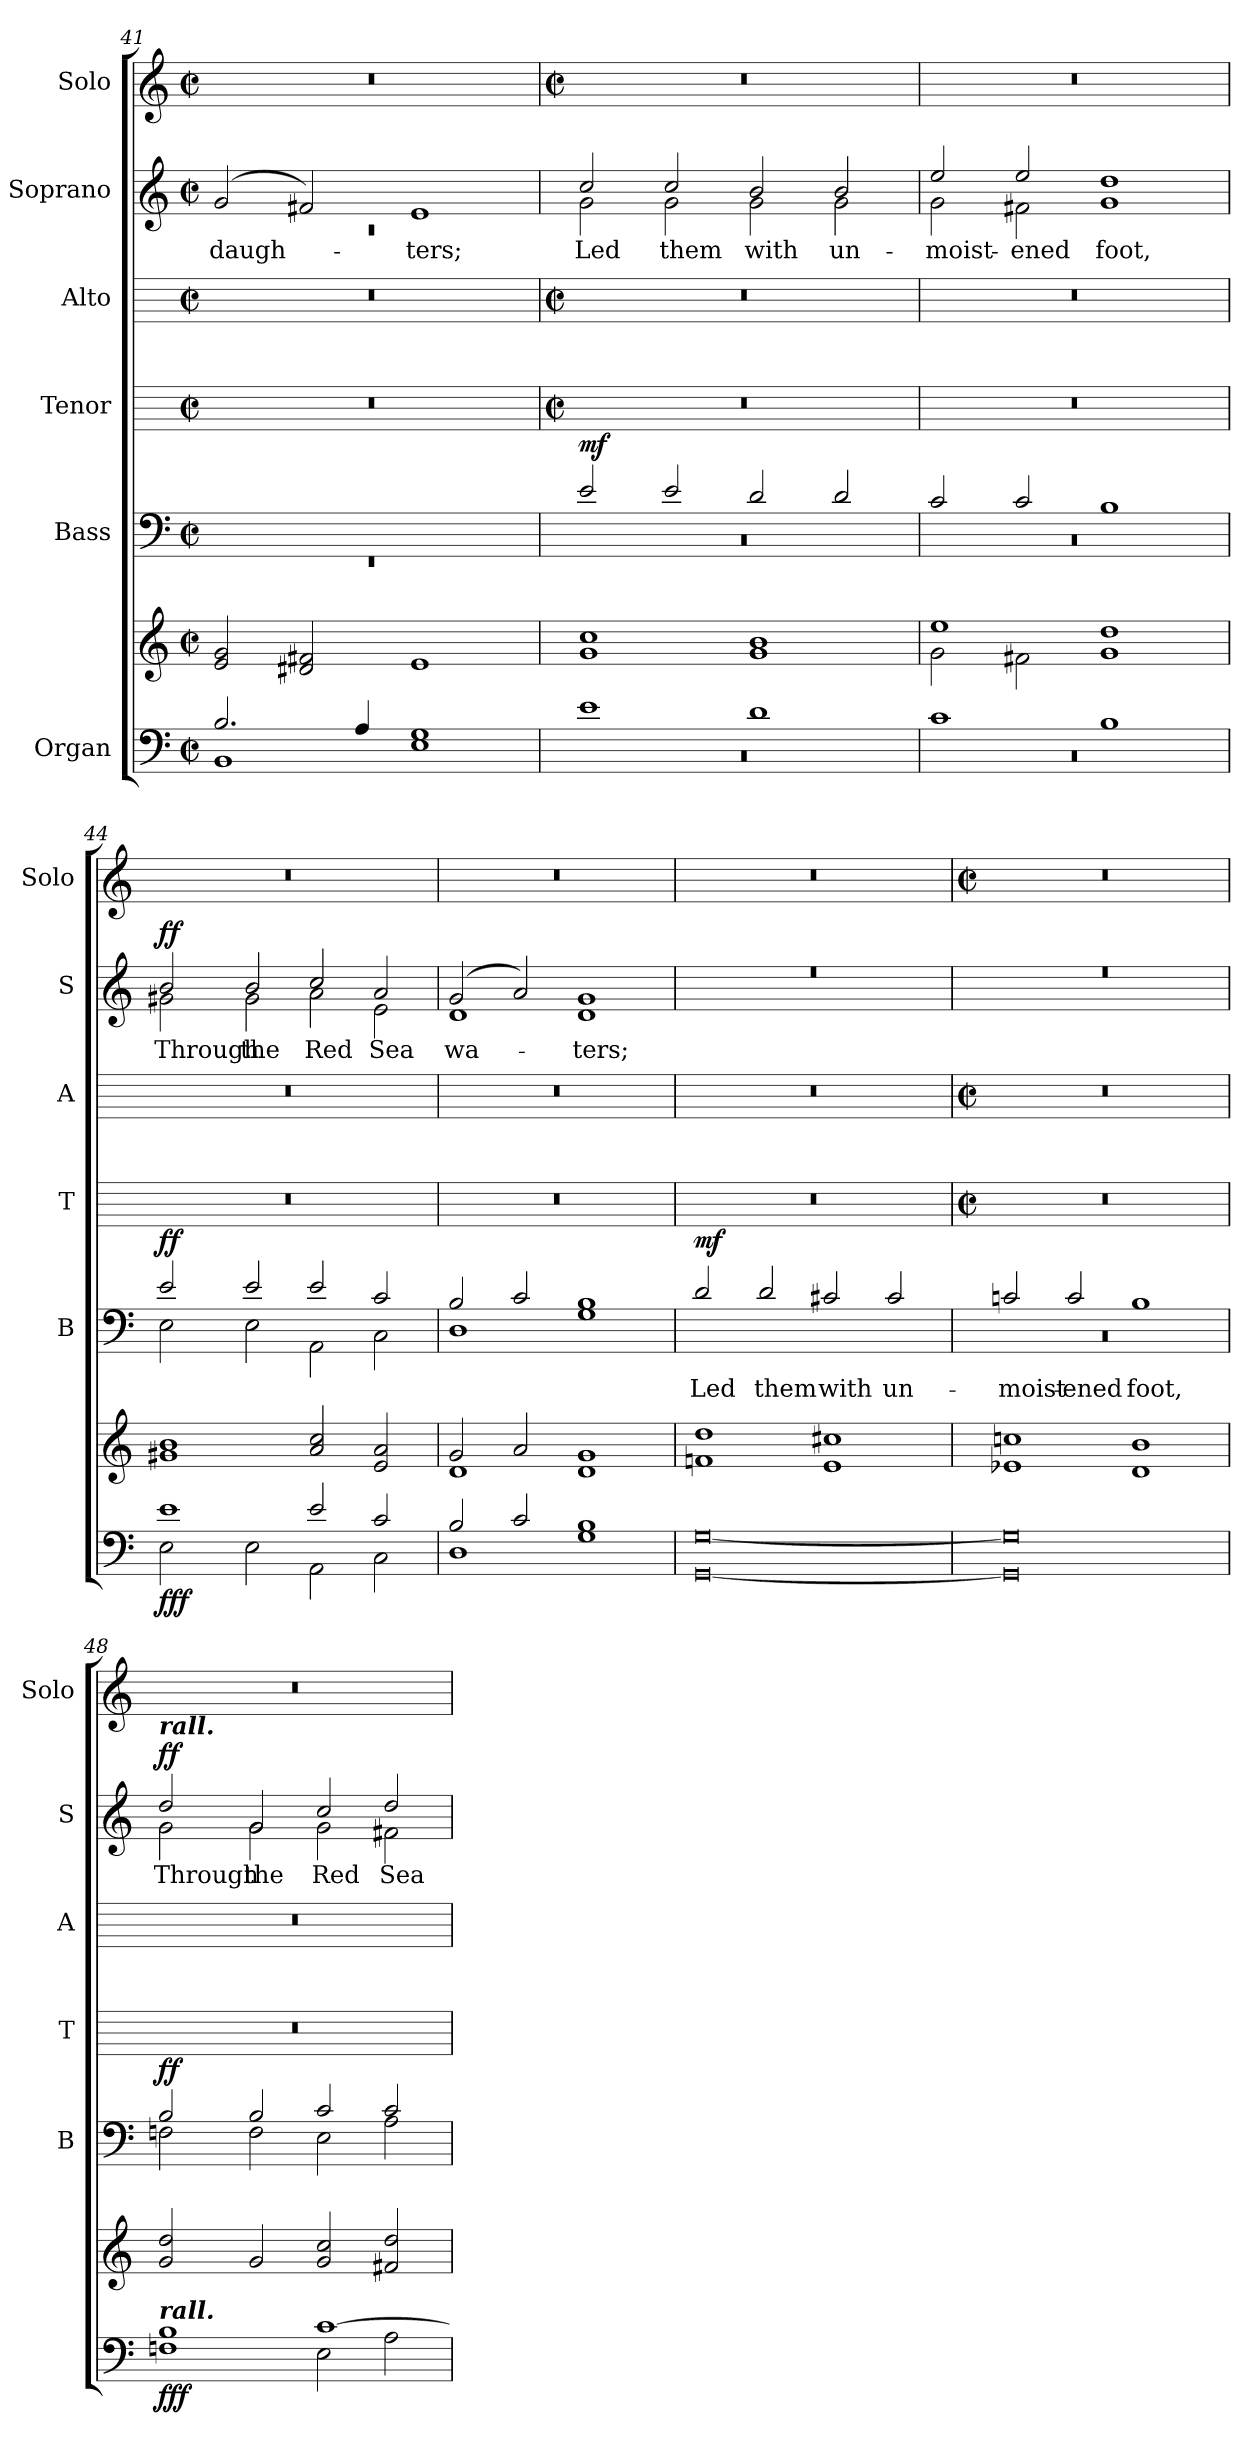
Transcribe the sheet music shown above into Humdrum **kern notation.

**kern	**kern	**dynam	**kern	**text	**dynam	**kern	**kern	**kern	**text	**dynam	**kern
*part6	*part6	*part6	*part5	*part5	*part5	*part4	*part3	*part2	*part2	*part2	*part1
*staff7	*staff6	*staff6/7	*staff5	*staff5	*staff5	*staff4	*staff3	*staff2	*staff2	*staff2	*staff1
*I"Organ	*	*	*I"Bass	*	*	*I"Tenor	*I"Alto	*I"Soprano	*	*	*I"Solo
*	*	*	*I'B	*	*	*I'T	*I'A	*I'S	*	*	*I'Solo
*clefF4	*clefG2	*	*clefF4	*	*	*	*	*clefG2	*	*	*clefG2
*k[]	*k[]	*	*k[]	*	*	*	*	*k[]	*	*	*k[]
*C:	*C:	*	*C:	*	*	*	*	*C:	*	*	*C:
*M4/2	*M4/2	*	*M4/2	*	*	*M4/2	*M4/2	*M4/2	*	*	*M4/2
*met(c|)	*met(c|)	*	*met(c|)	*	*	*met(c|)	*met(c|)	*met(c|)	*	*	*met(c|)
=41	=41	=41	=41	=41	=41	=41	=41	=41	=41	=41	=41
*^	*^	*	*^	*	*	*	*	*	*	*	*
!	!	!	!	!	!	!	!	!	!	!	!	!LO:LY:b	!	!
*	*	*	*	*	*	*	*	*	*	*	*^	*	*	*
2.B/	1BB	2e 2g	0ryy	.	0ryy	0r	.	.	0r	0r	(>2g/	0r	daugh-	.	0r
.	.	2d#X 2f#X	.	.	.	.	.	.	.	.	2f#X/)	.	.	.	.
4A/	.	.	.	.	.	.	.	.	.	.	.	.	.	.	.
!	!	!	!	!	!	!	!	!	!	!	!	!	!LO:LY:b	!	!
1G/	1E	1e	.	.	.	.	.	.	.	.	1e/	.	ters;	.	.
!!LO:LB:g=z
=42	=42	=42	=42	=42	=42	=42	=42	=42	=42	=42	=42	=42	=42	=42	=42
*	*	*	*	*	*	*	*	*	*M4/2	*M4/2	*	*	*	*	*M4/2
*	*	*	*	*	*	*	*	*	*met(c|)	*met(c|)	*	*	*	*	*met(c|)
!	!	!	!	!LO:DY:b=2	!	!	!	!	!	!	!	!	!LO:LY:b	!	!
!	!	!	!	!LO:DY:n=1:b	!	!	!	!LO:DY:b	!	!	!	!	!	!LO:DY:b	!
!	!	!	!	!	!	!	!	!	!	!	!	!	!	!LO:DY:n=1:b	!
1e/	0r	1g 1cc	0ryy	mf mf	2e/	0r	.	mf	0r	0r	2cc/	2g\	Led	mf mf	0r
!	!	!	!	!	!	!	!	!	!	!	!	!	!LO:LY:b	!	!
.	.	.	.	.	2e/	.	.	.	.	.	2cc/	2g\	them	.	.
!	!	!	!	!	!	!	!	!	!	!	!	!	!LO:LY:b	!	!
1d/	.	1g 1b	.	.	2d/	.	.	.	.	.	2b/	2g\	with	.	.
!	!	!	!	!	!	!	!	!	!	!	!	!	!LO:LY:b	!	!
.	.	.	.	.	2d/	.	.	.	.	.	2b/	2g\	un-	.	.
=43	=43	=43	=43	=43	=43	=43	=43	=43	=43	=43	=43	=43	=43	=43	=43
!	!	!	!	!	!	!	!	!	!	!	!	!	!LO:LY:b	!	!
1c/	0r	1ee	2g\	.	2c/	0r	.	.	0r	0r	2ee/	2g\	-moist-	.	0r
!	!	!	!	!	!	!	!	!	!	!	!	!	!LO:LY:b	!	!
.	.	.	2f#X\	.	2c/	.	.	.	.	.	2ee/	2f#X\	-ened	.	.
!	!	!	!	!	!	!	!	!	!	!	!	!	!LO:LY:b	!	!
1B/	.	1g 1dd	1ryy	.	1B/	.	.	.	.	.	1dd/	1g\	foot,	.	.
=44	=44	=44	=44	=44	=44	=44	=44	=44	=44	=44	=44	=44	=44	=44	=44
!	!	!	!	!LO:DY:b=2	!	!	!	!	!	!	!	!	!LO:LY:b	!	!
!	!	!	!	!LO:DY:n=1:b=2	!	!	!	!	!	!	!	!	!	!	!
!	!	!	!	!LO:DY:n=2:b	!	!	!	!LO:DY:b	!	!	!	!	!	!	!
!	!	!	!	!	!	!	!	!LO:DY:n=1:b	!	!	!	!	!	!LO:DY:b	!
!	!	!	!	!	!	!	!	!	!	!	!	!	!	!LO:DY:n=1:b	!
1e/	2E	1g#X 1b	0ryy	f f f	2e/	2E	.	f f	0r	0r	2b/	2g#X\	Through	f f	0r
!	!	!	!	!	!	!	!	!	!	!	!	!	!LO:LY:b	!	!
.	2E	.	.	.	2e/	2E	.	.	.	.	2b/	2g#\	the	.	.
!	!	!	!	!	!	!	!	!	!	!	!	!	!LO:LY:b	!	!
2e/	2AA\	2a 2cc	.	.	2e/	2AA\	.	.	.	.	2cc/	2a\	Red	.	.
!	!	!	!	!	!	!	!	!	!	!	!	!	!LO:LY:b	!	!
2c/	2C\	2e 2a	.	.	2c/	2C\	.	.	.	.	2a/	2e\	Sea	.	.
=45	=45	=45	=45	=45	=45	=45	=45	=45	=45	=45	=45	=45	=45	=45	=45
!	!	!	!	!	!	!	!	!	!	!	!	!	!LO:LY:b	!	!
2B/	1D	2g	1d\	.	2B/	1D	.	.	0r	0r	(>2g/	1d\	wa-	.	0r
2c/	.	2a	.	.	2c/	.	.	.	.	.	2a/)	.	.	.	.
!	!	!	!	!	!	!	!	!	!	!	!	!	!LO:LY:b	!	!
1B/	1G	1d 1g	1ryy	.	1B/	1G	.	.	.	.	1g/	1d\	ters;	.	.
=46	=46	=46	=46	=46	=46	=46	=46	=46	=46	=46	=46	=46	=46	=46	=46
!	!	!	!	!	!	!	!LO:LY:a	!LO:DY:a	!	!	!	!	!	!	!
0ryy	[0GG [0G	1fn 1dd	0ryy	.	2d/	0ryy	Led	mf	0r	0r	0r	0ryy	.	.	0r
!	!	!	!	!	!	!	!LO:LY:a	!	!	!	!	!	!	!	!
.	.	.	.	.	2d/	.	them	.	.	.	.	.	.	.	.
!	!	!	!	!	!	!	!LO:LY:a	!	!	!	!	!	!	!	!
.	.	1e 1cc#X	.	.	2c#X/	.	with	.	.	.	.	.	.	.	.
!	!	!	!	!	!	!	!LO:LY:a	!	!	!	!	!	!	!	!
.	.	.	.	.	2c#/	.	un-	.	.	.	.	.	.	.	.
!!LO:LB:g=z
=47	=47	=47	=47	=47	=47	=47	=47	=47	=47	=47	=47	=47	=47	=47	=47
*	*	*	*	*	*	*	*	*	*M4/2	*M4/2	*	*	*	*	*M4/2
*	*	*	*	*	*	*	*	*	*met(c|)	*met(c|)	*	*	*	*	*met(c|)
!	!	!	!	!	!	!	!LO:LY:a	!	!	!	!	!	!	!	!
0ryy	0GG] 0G]	1e-X 1ccn	0ryy	.	2cn/	0r	-moist-	.	0r	0r	0r	0ryy	.	.	0r
!	!	!	!	!	!	!	!LO:LY:a	!	!	!	!	!	!	!	!
.	.	.	.	.	2c/	.	-ened	.	.	.	.	.	.	.	.
!	!	!	!	!	!	!	!LO:LY:a	!	!	!	!	!	!	!	!
.	.	1d 1b	.	.	1B/	.	foot,	.	.	.	.	.	.	.	.
=48	=48	=48	=48	=48	=48	=48	=48	=48	=48	=48	=48	=48	=48	=48	=48
!	!	!	!	!	!	!	!	!	!	!	!LO:TX:a:Bi:t=rall.	!	!	!	!
!LO:TX:a:Bi:t=rall.	!	!	!	!	!	!	!	!	!	!	!	!	!	!	!
!	!	!	!	!LO:DY:b=2	!	!	!	!	!	!	!	!	!LO:LY:b	!	!
!	!	!	!	!LO:DY:n=1:b=2	!	!	!	!	!	!	!	!	!	!	!
!	!	!	!	!LO:DY:n=2:b	!	!	!	!LO:DY:b	!	!	!	!	!	!	!
!	!	!	!	!	!	!	!	!LO:DY:n=1:b	!	!	!	!	!	!LO:DY:b	!
!	!	!	!	!	!	!	!	!	!	!	!	!	!	!LO:DY:n=1:b	!
1B/	1Fn	2g 2dd	0ryy	f f f	2B/	2Fn	.	f f	0r	0r	2dd/	2g\	Through	f f	0r
!	!	!	!	!	!	!	!	!	!	!	!	!	!LO:LY:b	!	!
.	.	2g	.	.	2B/	2F	.	.	.	.	2g/	2g\	the	.	.
!	!	!	!	!	!	!	!	!	!	!	!	!	!LO:LY:b	!	!
[1c/	2E	2g 2cc	.	.	2c/	2E	.	.	.	.	2cc/	2g\	Red	.	.
!	!	!	!	!	!	!	!	!	!	!	!	!	!LO:LY:b	!	!
.	2A	2f#X 2dd	.	.	2c/	2A	.	.	.	.	2dd/	2f#X\	Sea	.	.
*v	*v	*	*	*	*v	*v	*	*	*	*	*v	*v	*	*	*
*	*v	*v	*	*	*	*	*	*	*	*	*	*
=	=	=	=	=	=	=	=	=	=	=	=
*-	*-	*-	*-	*-	*-	*-	*-	*-	*-	*-	*-
